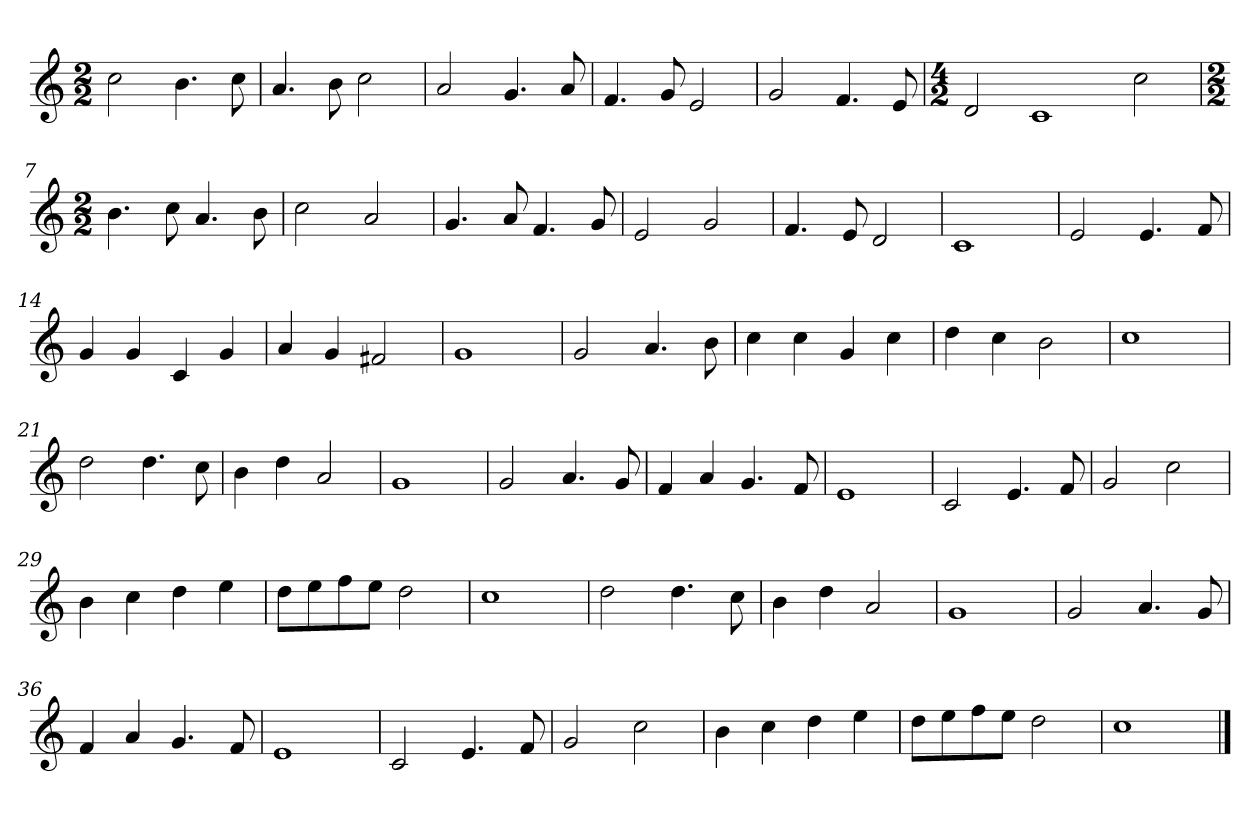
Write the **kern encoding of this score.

**kern
*part1
*staff1
*clefG2
*k[]
*C:
*M2/2
*MM120
=1
2cc
4.b
8cc
=2
4.a
8b
2cc
=3
2a
4.g
8a
=4
4.f
8g
2e
=5
2g
4.f
8e
=6
*M4/2
2d
1c
2cc
=7
*M2/2
4.b
8cc
4.a
8b
=8
2cc
2a
=9
4.g
8a
4.f
8g
=10
2e
2g
=11
4.f
8e
2d
=12
1c
=13
2e
4.e
8f
=14
4g
4g
4c
4g
=15
4a
4g
2f#X
=16
1g
=17
2g
4.a
8b
=18
4cc
4cc
4g
4cc
=19
4dd
4cc
2b
=20
1cc
=21
2dd
4.dd
8cc
=22
4b
4dd
2a
=23
1g
=24
2g
4.a
8g
=25
4f
4a
4.g
8f
=26
1e
=27
2c
4.e
8f
=28
2g
2cc
=29
4b
4cc
4dd
4ee
=30
8dd\L
8ee\
8ff\
8ee\J
2dd
=31
1cc
=32
2dd
4.dd
8cc
=33
4b
4dd
2a
=34
1g
=35
2g
4.a
8g
=36
4f
4a
4.g
8f
=37
1e
=38
2c
4.e
8f
=39
2g
2cc
=40
4b
4cc
4dd
4ee
=41
8dd\L
8ee\
8ff\
8ee\J
2dd
=42
1cc
==
*-
